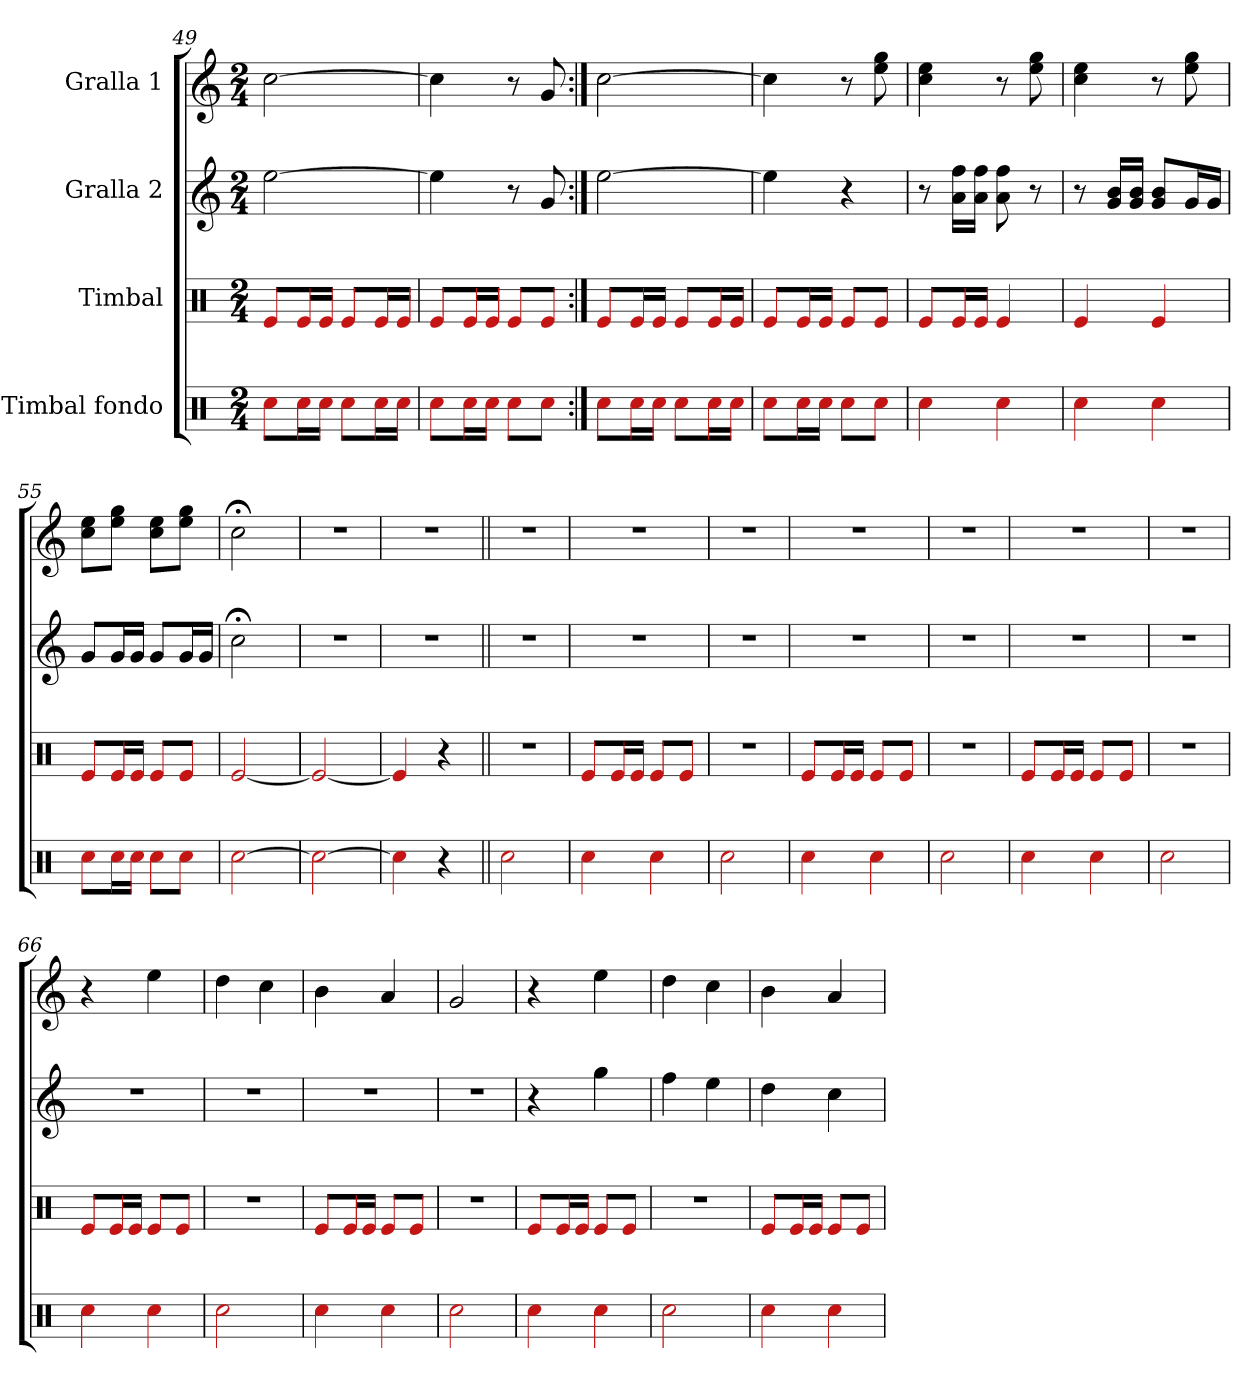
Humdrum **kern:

**kern	**kern	**kern	**kern
*part4	*part3	*part2	*part1
*staff4	*staff3	*staff2	*staff1
*I"Timbal fondo	*I"Timbal	*I"Gralla 2	*I"Gralla 1
*clefX	*clefX	*clefG2	*clefG2
*k[]	*k[]	*k[]	*k[]
*M2/4	*M2/4	*M2/4	*M2/4
=49	=49	=49	=49
8cc\L	8e-/L	[2ee	[2cc
16cc\L	16e-/L	.	.
16cc\JJ	16e-/JJ	.	.
8cc\L	8e-/L	.	.
16cc\L	16e-/L	.	.
16cc\JJ	16e-/JJ	.	.
=50	=50	=50	=50
8cc\L	8e-/L	4ee]	4cc]
16cc\L	16e-/L	.	.
16cc\JJ	16e-/JJ	.	.
8cc\L	8e-/L	8r	8r
8cc\J	8e-/J	8g	8g
=51:|!	=51:|!	=51:|!	=51:|!
8cc\L	8e-/L	[2ee	[2cc
16cc\L	16e-/L	.	.
16cc\JJ	16e-/JJ	.	.
8cc\L	8e-/L	.	.
16cc\L	16e-/L	.	.
16cc\JJ	16e-/JJ	.	.
=52	=52	=52	=52
8cc\L	8e-/L	4ee]	4cc]
16cc\L	16e-/L	.	.
16cc\JJ	16e-/JJ	.	.
8cc\L	8e-/L	4r	8r
8cc\J	8e-/J	.	8gg 8ee
=53	=53	=53	=53
4cc	8e-/L	8r	4cc 4ee
.	16e-/L	16ff\ 16a\LL	.
.	16e-/JJ	16ff\ 16a\JJ	.
4cc	4e-	8ff 8a	8r
.	.	8r	8ee 8gg
=54	=54	=54	=54
4cc	4e-	8r	4ee 4cc
.	.	16g/ 16b/LL	.
.	.	16b/ 16g/JJ	.
4cc	4e-	8b/ 8g/L	8r
.	.	16g/L	8ee 8gg
.	.	16g/JJ	.
=55	=55	=55	=55
8cc\L	8e-/L	8g/L	8cc\ 8ee\L
16cc\L	16e-/L	16g/L	8gg\ 8ee\J
16cc\JJ	16e-/JJ	16g/JJ	.
8cc\L	8e-/L	8g/L	8cc\ 8ee\L
8cc\J	8e-/J	16g/L	8gg\ 8ee\J
.	.	16g/JJ	.
=56	=56	=56	=56
[2cc	[2e-	2cc;	2cc;
=57	=57	=57	=57
2cc_	2e-_	2r	2r
=58	=58	=58	=58
4cc]	4e-]	2r	2r
4r	4r	.	.
=59||	=59||	=59||	=59||
2cc	2r	2r	2r
=60	=60	=60	=60
4cc	8e-/L	2r	2r
.	16e-/L	.	.
.	16e-/JJ	.	.
4cc	8e-/L	.	.
.	8e-/J	.	.
=61	=61	=61	=61
2cc	2r	2r	2r
=62	=62	=62	=62
4cc	8e-/L	2r	2r
.	16e-/L	.	.
.	16e-/JJ	.	.
4cc	8e-/L	.	.
.	8e-/J	.	.
=63	=63	=63	=63
2cc	2r	2r	2r
=64	=64	=64	=64
4cc	8e-/L	2r	2r
.	16e-/L	.	.
.	16e-/JJ	.	.
4cc	8e-/L	.	.
.	8e-/J	.	.
=65	=65	=65	=65
2cc	2r	2r	2r
=66	=66	=66	=66
4cc	8e-/L	2r	4r
.	16e-/L	.	.
.	16e-/JJ	.	.
4cc	8e-/L	.	4ee
.	8e-/J	.	.
=67	=67	=67	=67
2cc	2r	2r	4dd
.	.	.	4cc
=68	=68	=68	=68
4cc	8e-/L	2r	4b
.	16e-/L	.	.
.	16e-/JJ	.	.
4cc	8e-/L	.	4a
.	8e-/J	.	.
=69	=69	=69	=69
2cc	2r	2r	2g
=70	=70	=70	=70
4cc	8e-/L	4r	4r
.	16e-/L	.	.
.	16e-/JJ	.	.
4cc	8e-/L	4gg	4ee
.	8e-/J	.	.
=71	=71	=71	=71
2cc	2r	4ff	4dd
.	.	4ee	4cc
=72	=72	=72	=72
4cc	8e-/L	4dd	4b
.	16e-/L	.	.
.	16e-/JJ	.	.
4cc	8e-/L	4cc	4a
.	8e-/J	.	.
=	=	=	=
*-	*-	*-	*-
